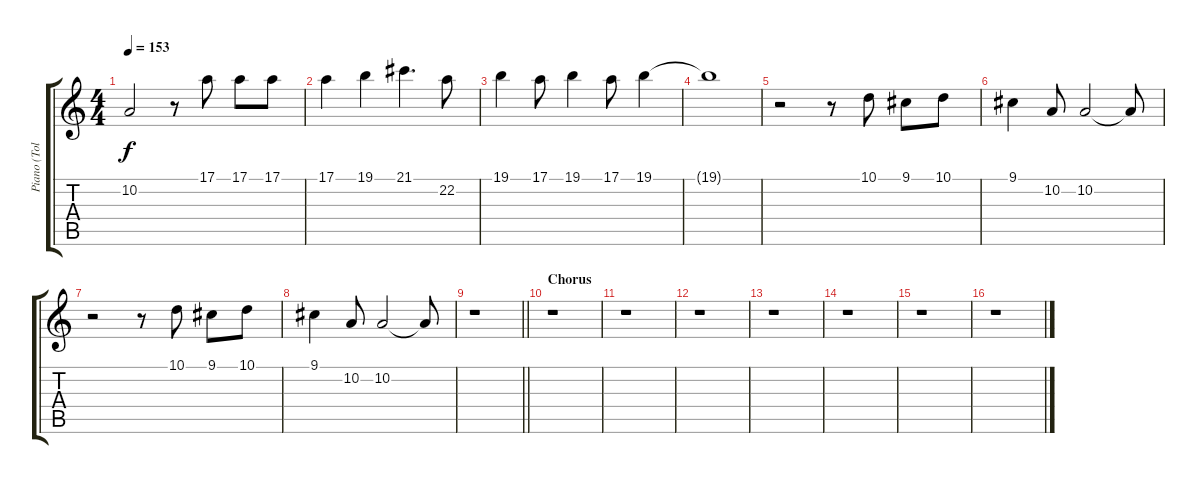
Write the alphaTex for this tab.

\track ("Piano (Tolhurst)" "Piano (Tol") {instrument brightacousticpiano}
\staff {score tabs}
\tuning (E4 B3 G3 D3 A2 E2) {hide}
\ts (4 4)
\tempo 153
\clef g2
\ks c
10.2{t}.2{dy f} r.8 17.1.8 17.1.8 17.1.8 |
17.1.4 19.1.4 21.1.4{d} 22.2.8 |
19.1.4 17.1.8 19.1.4 17.1.8 19.1.4 |
19.1{t}.1 |
r.2 r.8 10.1.8 9.1.8 10.1.8 |
9.1.4 10.2.8 10.2.2 10.2{t}.8 |
r.2 r.8 10.1.8 9.1.8 10.1.8 |
9.1.4 10.2.8 10.2.2 10.2{t}.8 |
\barLineRight lightlight
r.1 |
\section ("" "Chorus")
r.1 |
r.1 |
r.1 |
r.1 |
r.1 |
r.1 |
r.1
